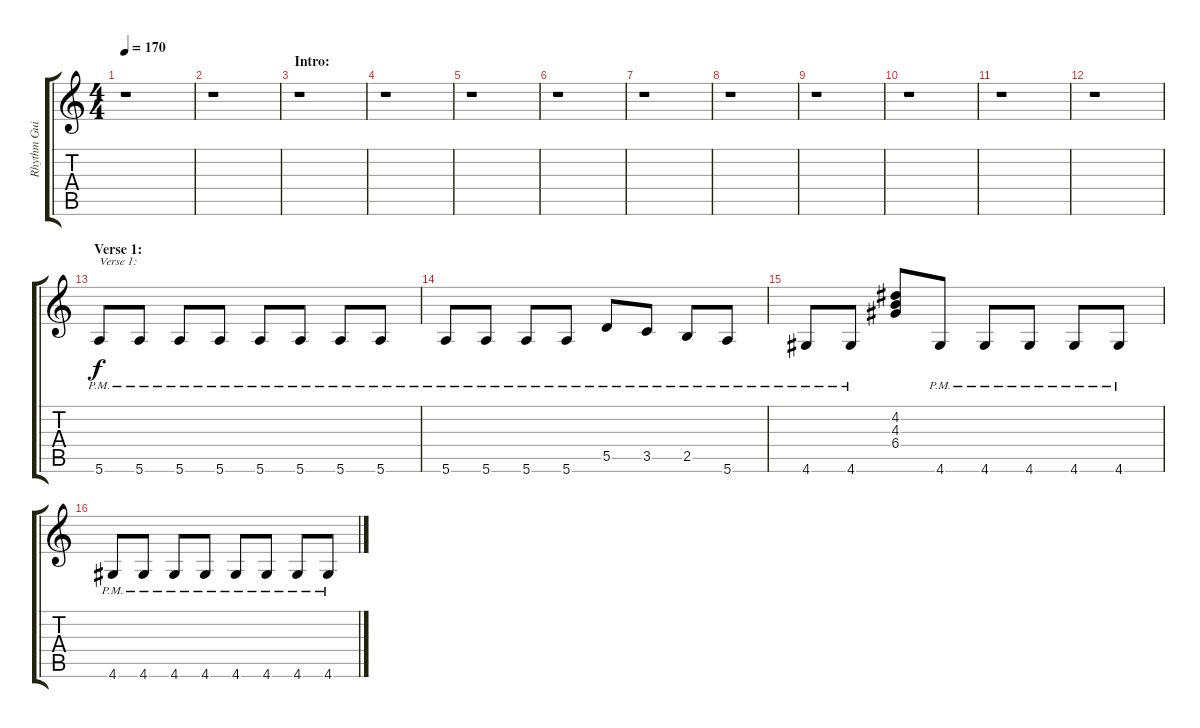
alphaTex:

\track ("Rhythm Guitar 2" "Rhythm Gui") {instrument distortionguitar}
\staff {score tabs}
\tuning (E4 B3 G3 D3 A2 E2) {hide}
\ts (4 4)
\tempo 170
\clef g2
\ks c
r.1{dy f instrument distortionguitar} |
r.1 |
\section ("" "Intro:")
r.1 |
r.1 |
r.1 |
r.1 |
r.1 |
r.1 |
r.1 |
r.1 |
r.1 |
r.1 |
\section ("" "Verse 1:")
5.6{pm}.8{txt "Verse 1:"} 5.6{pm}.8 5.6{pm}.8 5.6{pm}.8 5.6{pm}.8 5.6{pm}.8 5.6{pm}.8 5.6{pm}.8 |
5.6{pm}.8 5.6{pm}.8 5.6{pm}.8 5.6{pm}.8 5.5{pm}.8 3.5{pm}.8 2.5{pm}.8 5.6{pm}.8 |
4.6{pm}.8 4.6{pm}.8 (4.2 4.3 6.4).8 4.6{pm}.8 4.6{pm}.8 4.6{pm}.8 4.6{pm}.8 4.6{pm}.8 |
4.6{pm}.8 4.6{pm}.8 4.6{pm}.8 4.6{pm}.8 4.6{pm}.8 4.6{pm}.8 4.6{pm}.8 4.6{pm}.8
